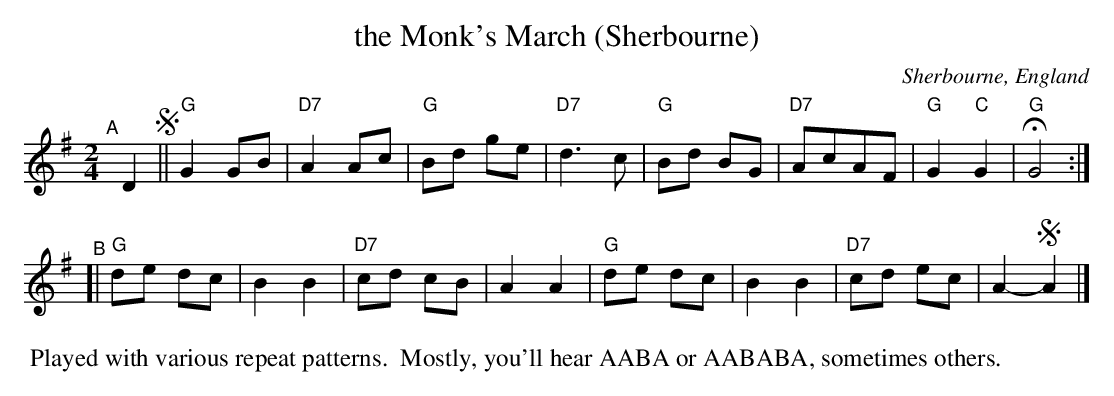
X:1
T: the Monk's March (Sherbourne)
O: Sherbourne, England
M: 2/4
L: 1/8
K: G
"^A"[|] D2 !segno!||\
"G"G2 GB | "D7"A2 Ac | "G"Bd ge | "D7"d3 c |\
"G"Bd BG | "D7"AcAF | "G"G2 "C"G2 | "G"HG4 :|
"^B"[|\
"G"de dc | B2 B2 | "D7"cd cB | A2 A2 |\
"G"de dc | B2 B2 | "D7"cd ec | A2-!segno!A2 |]
